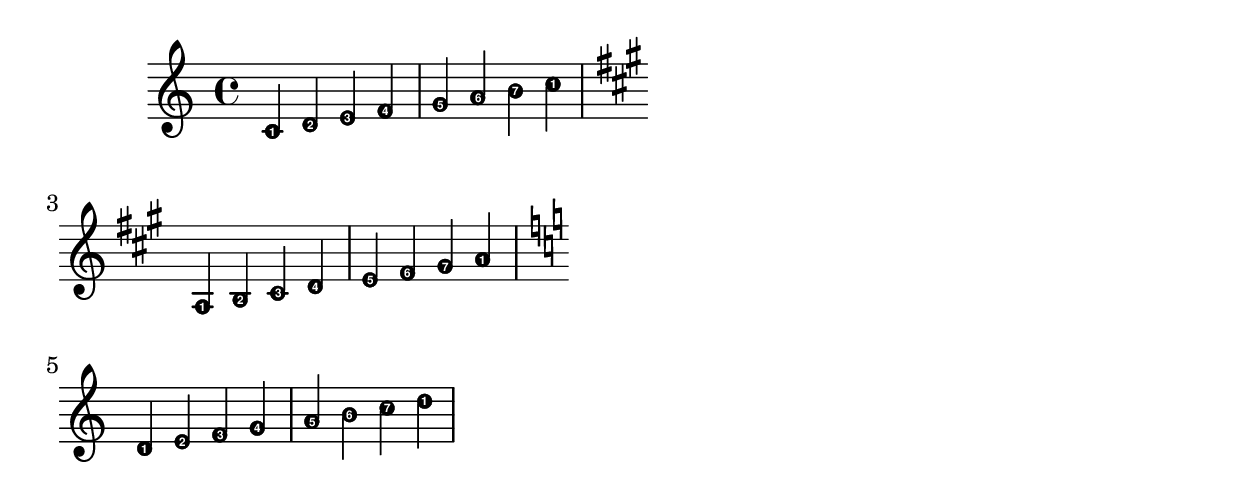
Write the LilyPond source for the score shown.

% DO NOT EDIT this file manually; it is automatically
% generated from Documentation/snippets/new
% Make any changes in Documentation/snippets/new/
% and then run scripts/auxiliar/makelsr.py
%
% This file is in the public domain.
%% Note: this file works from version 2.16.0
\version "2.16.0"

\header {
  lsrtags = "pitches"
  texidoc = "
Easy notation note heads use the @code{note-names} property
of the @code{NoteHead} object to determine what appears inside
the note head.  By overriding this property, it is possible
to print numbers representing the scale-degree.

A simple engraver can be created to do this for every note head
object it sees.
"
  doctitle = "Numbers as easy note heads"
} % begin verbatim


#(define Ez_numbers_engraver
   (make-engraver
    (acknowledgers
     ((note-head-interface engraver grob source-engraver)
      (let* ((context (ly:translator-context engraver))
	     (tonic-pitch (ly:context-property context 'tonic))
	     (tonic-name (ly:pitch-notename tonic-pitch))
	     (grob-pitch
	      (ly:event-property (event-cause grob) 'pitch))
	     (grob-name (ly:pitch-notename grob-pitch))
	     (delta (modulo (- grob-name tonic-name) 7))
	     (note-names
	      (make-vector 7 (number->string (1+ delta)))))
	(ly:grob-set-property! grob 'note-names note-names))))))

#(set-global-staff-size 26)

\layout {
  ragged-right = ##t
  \context {
    \Voice
    \consists \Ez_numbers_engraver
  }
}

\relative c' {
  \easyHeadsOn
  c4 d e f
  g4 a b c \break

  \key a \major
  a,4 b cis d
  e4 fis gis a \break

  \key d \dorian
  d,4 e f g
  a4 b c d
}
